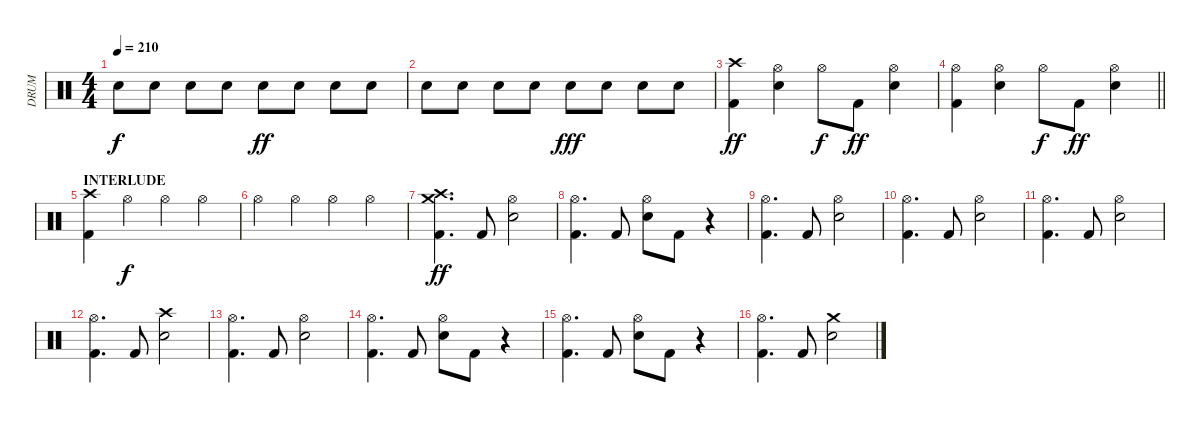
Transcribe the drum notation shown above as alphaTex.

\track ("DRUM" "DRUM") {instrument percussion}
\staff {score}
\articulation defaults
\ts (4 4)
\tempo 210
\clef neutral
\ks c "Snare (hit) 2".8{dy f} "Snare (hit) 2".8 "Snare (hit) 2".8 "Snare (hit) 2".8 "Snare (hit) 2".8{dy ff} "Snare (hit) 2".8 "Snare (hit) 2".8 "Snare (hit) 2".8
|
"Snare (hit) 2".8 "Snare (hit) 2".8 "Snare (hit) 2".8 "Snare (hit) 2".8 "Snare (hit) 2".8{dy fff} "Snare (hit) 2".8 "Snare (hit) 2".8 "Snare (hit) 2".8 |
("Crash high (hit)" "Kick (hit) 2").4{dy ff} ("Hi-Hat (open)" "Snare (hit) 2").4 "Hi-Hat (open)".8{dy f} "Kick (hit) 2".8{dy ff} ("Hi-Hat (open)" "Snare (hit) 2").4 |
\barLineRight lightlight
("Hi-Hat (open)" "Kick (hit) 2").4 ("Hi-Hat (open)" "Snare (hit) 2").4 "Hi-Hat (open)".8{dy f} "Kick (hit) 2".8{dy ff} ("Hi-Hat (open)" "Snare (hit) 2").4 |
\section ("" "INTERLUDE")
("Crash high (hit)" "Kick (hit) 2").4 "Hi-Hat (open)".4{dy f} "Hi-Hat (open)".4 "Hi-Hat (open)".4 |
"Hi-Hat (open)".4 "Hi-Hat (open)".4 "Hi-Hat (open)".4 "Hi-Hat (open)".4 |
("Crash high (hit)" "Crash medium (hit)" "Kick (hit) 2").4{d dy ff} "Kick (hit) 2".8 ("Hi-Hat (open)" "Snare (hit) 2").2 |
("Hi-Hat (open)" "Kick (hit) 2").4{d} "Kick (hit) 2".8 ("Hi-Hat (open)" "Snare (hit) 2").8 "Kick (hit) 2".8 r.4 |
("Hi-Hat (open)" "Kick (hit) 2").4{d} "Kick (hit) 2".8 ("Hi-Hat (open)" "Snare (hit) 2").2 |
("Hi-Hat (open)" "Kick (hit) 2").4{d} "Kick (hit) 2".8 ("Hi-Hat (open)" "Snare (hit) 2").2 |
("Hi-Hat (open)" "Kick (hit) 2").4{d} "Kick (hit) 2".8 ("Hi-Hat (open)" "Snare (hit) 2").2 |
("Hi-Hat (open)" "Kick (hit) 2").4{d} "Kick (hit) 2".8 ("Crash high (hit)" "Snare (hit) 2").2 |
("Hi-Hat (open)" "Kick (hit) 2").4{d} "Kick (hit) 2".8 ("Hi-Hat (open)" "Snare (hit) 2").2 |
("Hi-Hat (open)" "Kick (hit) 2").4{d} "Kick (hit) 2".8 ("Hi-Hat (open)" "Snare (hit) 2").8 "Kick (hit) 2".8 r.4 |
("Hi-Hat (open)" "Kick (hit) 2").4{d} "Kick (hit) 2".8 ("Hi-Hat (open)" "Snare (hit) 2").8 "Kick (hit) 2".8 r.4 |
("Hi-Hat (open)" "Kick (hit) 2").4{d} "Kick (hit) 2".8 ("Crash medium (hit)" "Snare (hit) 2").2
